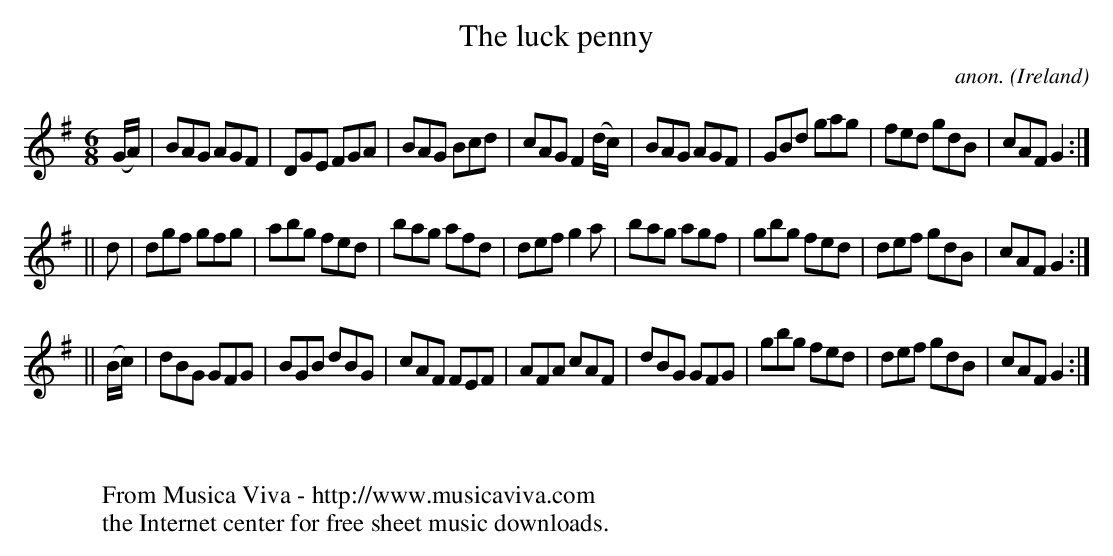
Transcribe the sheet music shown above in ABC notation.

X:1
T:The luck penny
C:anon.
O:Ireland
M:6/8
L:1/8
K:G
(G/A/)|BAG AGF|DGE FGA|BAG Bcd|cAG F2(d/c/)|BAG AGF|GBd gag|fed gdB|cAF G2:|
||d|dgf gfg|abg fed|bag afd|def g2a|bag agf|gbg fed|def gdB|cAF G2:|
||(B/c/)|dBG GFG|BGB dBG|cAF FEF|AFA cAF|dBG GFG|gbg fed|def gdB|cAF G2:|
W:
W:
W: From Musica Viva - http://www.musicaviva.com
W: the Internet center for free sheet music downloads.
